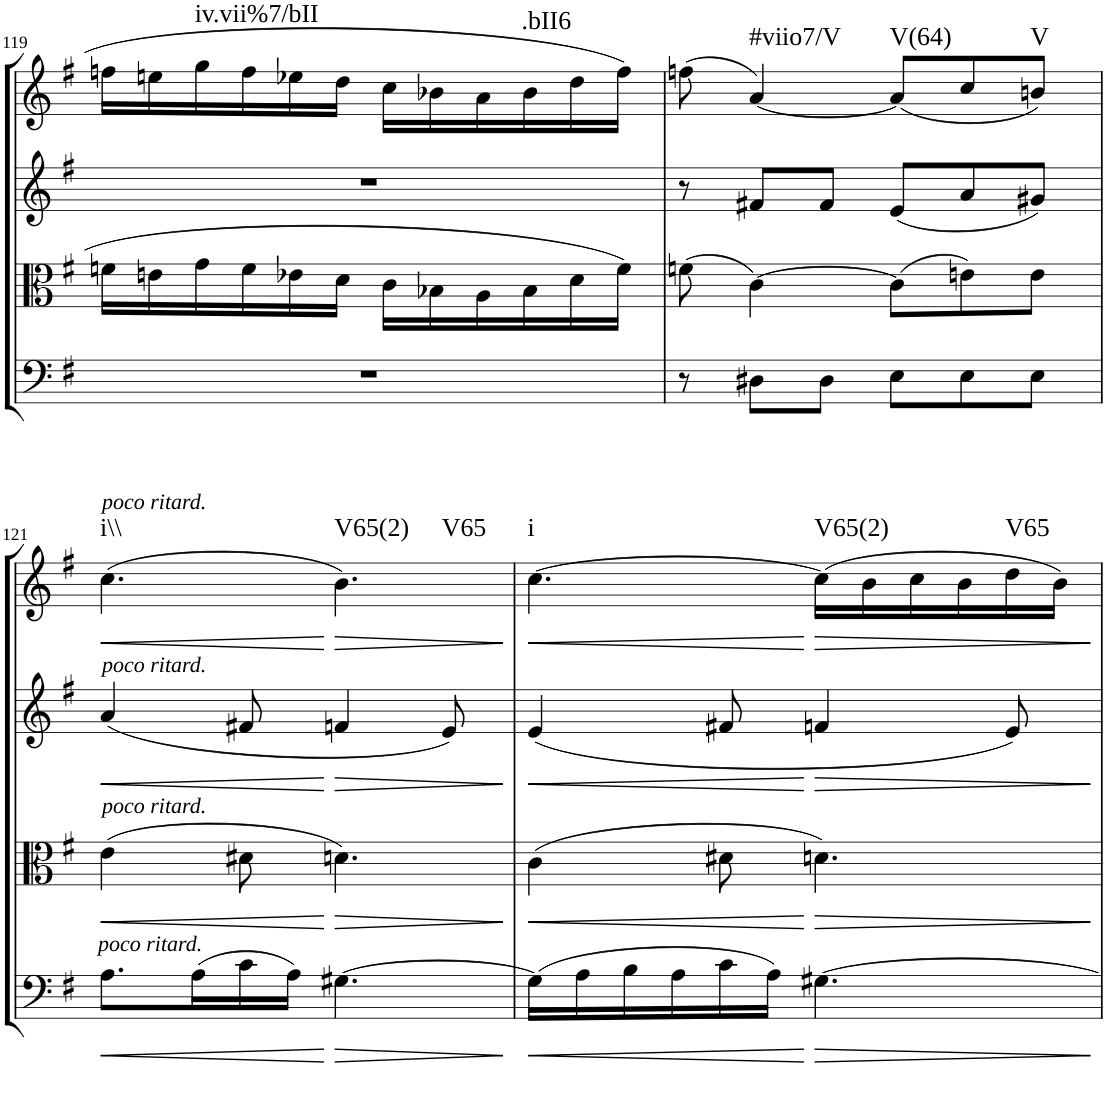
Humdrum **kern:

**kern	**dynam	**kern	**dynam	**kern	**dynam	**kern	**dynam	**harte
*part4	*part4	*part3	*part3	*part2	*part2	*part1	*part1	*part1
*staff4	*staff4	*staff3	*staff3	*staff2	*staff2	*staff1	*staff1	*
*I"Violoncello.	*	*I"Viola	*	*I"Violin II.	*	*I"Violin I.	*	*
*I'Vc	*	*I'Vla	*	*I'Vln	*	*I'Vln	*	*
!!LO:PB:g=z
*clefF4	*	*clefC3	*	*clefG2	*	*clefG2	*	*
*k[f#]	*	*k[f#]	*	*k[f#]	*	*k[f#]	*	*
*M6/8	*	*M6/8	*	*M6/8	*	*M6/8	*	*
=119	=119	=119	=119	=119	=119	=119	=119	=119
2.r	.	16fn\LL	.	2.r	.	16ffn\LL	.	.
.	.	16en\	.	.	.	16een\	.	.
!	!	!	!	!	!	!	!	!LO:H:kt=iv.vii%7/bII
.	.	16g\	.	.	.	16gg\	.	N
.	.	16f\	.	.	.	16ff\	.	.
.	.	16e-X\	.	.	.	16ee-X\	.	.
.	.	16d\JJ	.	.	.	16dd\JJ	.	.
.	.	16c\LL	.	.	.	16cc\LL	.	.
.	.	16B-X\	.	.	.	16b-X\	.	.
.	.	16A\	.	.	.	16a\	.	.
!	!	!	!	!	!	!	!	!LO:H:kt=.bII6
.	.	16B-\	.	.	.	16b-\	.	N
.	.	16d\	.	.	.	16dd\	.	.
.	.	16f\JJ	.	.	.	16ff\JJ	.	.
=120	=120	=120	=120	=120	=120	=120	=120	=120
8r	.	(8fn\	.	8r	.	(8ffn\	.	.
!	!	!	!	!	!	!	!	!LO:H:kt=#viio7/V
8D#X\L	.	[4c\)	.	8f#X/L	.	[4a/)	.	N
8D#\J	.	.	.	8f#/J	.	.	.	.
!	!	!	!	!	!	!	!	!LO:H:kt=V(64)
8E\L	.	(8c\L]	.	(8e/L	.	(8a/L]	.	N
8E\	.	8en\)	.	8a/	.	8cc/	.	.
!	!	!	!	!	!	!	!	!LO:H:kt=V
8E\J	.	8e\J	.	8g#X/J)	.	8bn/J)	.	N
!!LO:LB:g=z
=121	=121	=121	=121	=121	=121	=121	=121	=121
!	!	!	!	!	!	!LO:TX:a:i:t=poco ritard.	!	!
!	!	!	!	!LO:TX:a:i:t=poco ritard.	!	!	!	!
!	!	!LO:TX:b:i:t=poco ritard.	!	!	!	!	!	!
!	!	!LO:TX:a:i:t=poco ritard.	!	!	!	!	!	!
!	!LO:HP:b	!	!LO:HP:b	!	!LO:HP:b	!	!LO:HP:b	!LO:H:kt=i\\
8.A\L	<	(4e\	<	(4a/	<	(4.cc\	<	N
(16A\L	.	.	.	.	.	.	.	.
16c\	.	8d#X\	.	8f#X/	.	.	.	.
16A\JJ)	.	.	.	.	.	.	.	.
!	!LO:HP:n=1:b	!	!LO:HP:n=1:b	!	!LO:HP:n=1:b	!	!LO:HP:n=1:b	!LO:H:n=1:kt=V65(2)
!	!	!	!	!	!	!	!	!LO:H:n=2:kt=V65
[4.G#X\	[ >	4.dn\)	[ >	4fn/	[ >	4.b\)	[ >	N N
.	.	.	.	8e/)	.	.	.	.
.	]	.	]	.	]	.	]	.
=122	=122	=122	=122	=122	=122	=122	=122	=122
!	!LO:HP:b	!	!LO:HP:b	!	!LO:HP:b	!	!LO:HP:b	!LO:H:kt=i
(16G#\LL]	<	(4c\	<	(4e/	<	[4.cc\	<	N
16A\	.	.	.	.	.	.	.	.
16B\	.	.	.	.	.	.	.	.
16A\	.	.	.	.	.	.	.	.
16c\	.	8d#X\	.	8f#X/	.	.	.	.
16A\JJ)	.	.	.	.	.	.	.	.
!	!LO:HP:n=1:b	!	!LO:HP:n=1:b	!	!LO:HP:n=1:b	!	!LO:HP:n=1:b	!LO:H:kt=V65(2)
[4.G#X\	[ >	4.dn\)	[ >	4fn/	[ >	(16cc\LL]	[ >	N
.	.	.	.	.	.	16b\	.	.
.	.	.	.	.	.	16cc\	.	.
.	.	.	.	.	.	16b\	.	.
!	!	!	!	!	!	!	!	!LO:H:kt=V65
.	.	.	.	8e/)	.	16dd\	.	N
.	.	.	.	.	.	16b\JJ)	.	.
.	]	.	]	.	]	.	]	.
=	=	=	=	=	=	=	=	=
*-	*-	*-	*-	*-	*-	*-	*-	*-
